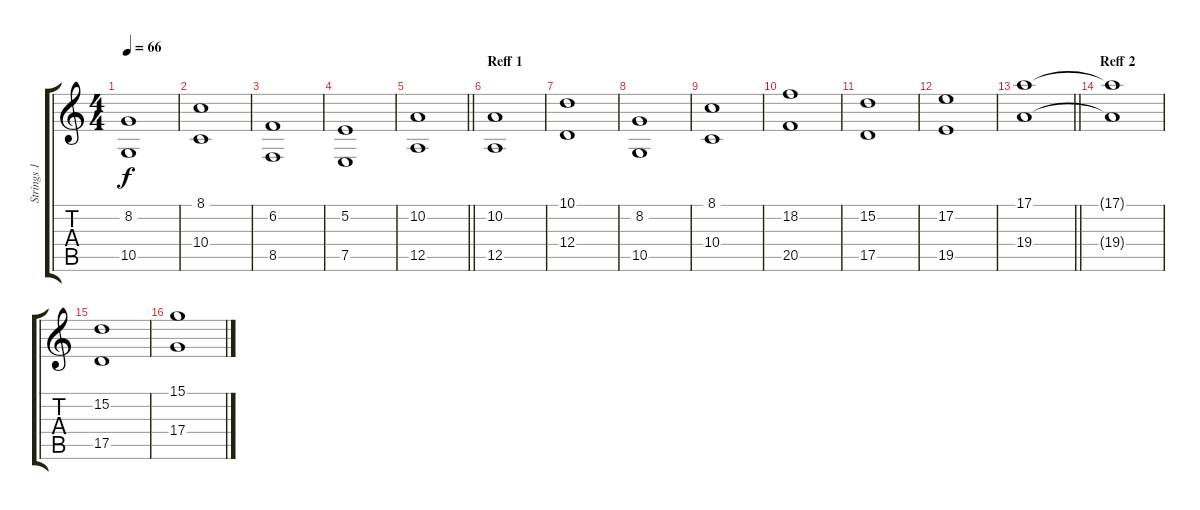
\track ("Strings 1" "Strings 1") {instrument stringensemble2}
\staff {score tabs}
\tuning (E4 B3 G3 D3 A2 E2) {hide}
\ts (4 4)
\tempo 66
\clef g2
\ks c
(8.2 10.5).1{dy f} |
(8.1 10.4).1 |
(6.2 8.5).1 |
(5.2 7.5).1 |
\barLineRight lightlight
(10.2 12.5).1 |
\section ("" "Reff 1")
(10.2 12.5).1 |
(10.1 12.4).1 |
(8.2 10.5).1 |
(8.1 10.4).1 |
(18.2 20.5).1 |
(15.2 17.5).1 |
(17.2 19.5).1 |
\barLineRight lightlight
(17.1 19.4).1 |
\section ("" "Reff 2")
(17.1{t} 19.4{t}).1 |
(15.2 17.5).1 |
(15.1 17.4).1
